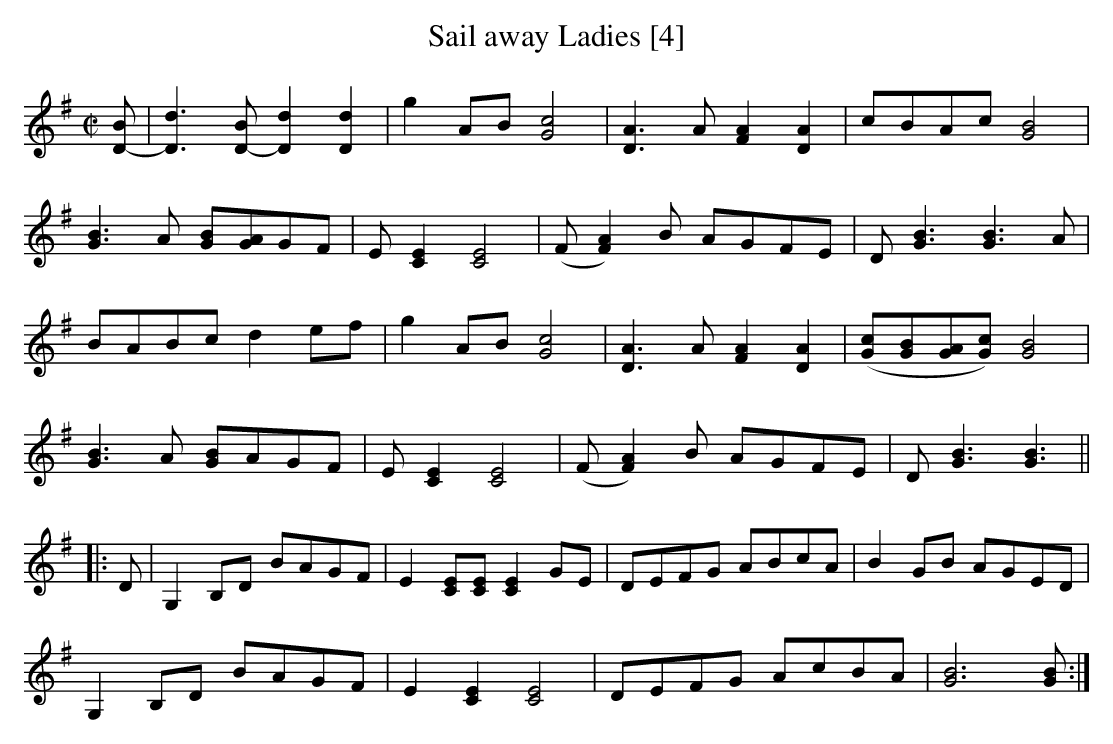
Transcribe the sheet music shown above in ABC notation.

X:1
T:Sail away Ladies [4]
M:C|
L:1/8
K:G
[DB]-|[D3d3][DB]-[D2d2][D2d2]|g2AB [G4c4]|[D3A3]A[F2A2][D2A2]|cBAc [G4B4]|
[G3B3]A [GB][GA]GF|E[C2E2][C4E4]|(F[F2A2])B AGFE|D[G3B3][G3B3]A|
BABc d2ef|g2 AB [G4c4]|[D3A3]A[F2A2][D2A2]|([Gc][GB][GA][Gc]) [G4B4]|
[G3B3]A [GB]AGF|E[C2E2][C4E4]|(F[F2A2])B AGFE|D[G3B3][G3B3]||
|:D|G,2B,D BAGF|E2 [CE][CE][C2E2]GE|DEFG ABcA|B2 GB AGED|
G,2B,D BAGF|E2 [C2E2][C4E4]|DEFG AcBA|[G6B6][GB]:|]
